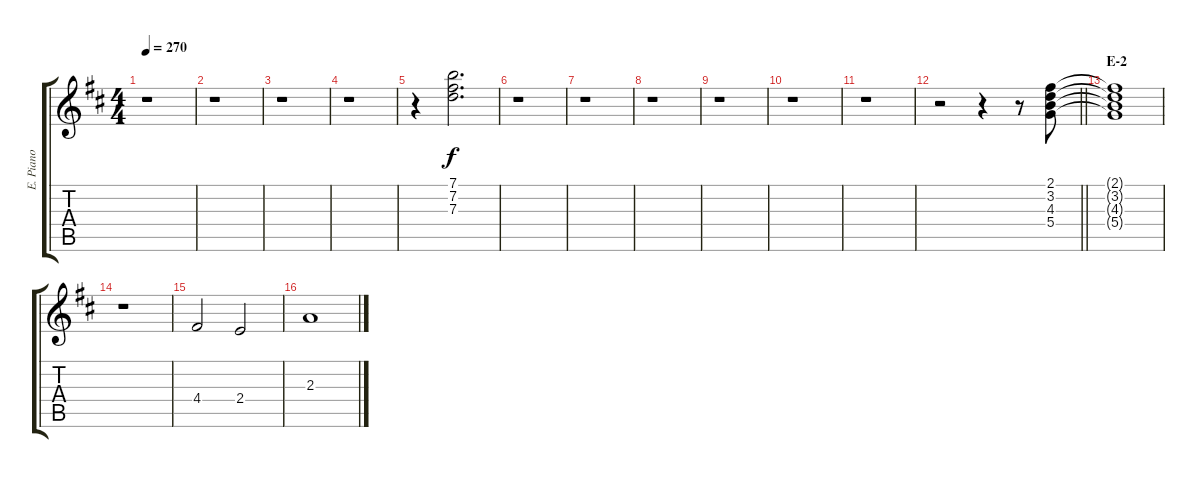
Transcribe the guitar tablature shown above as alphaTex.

\track ("E. Piano" "E. Piano") {instrument electricgrandpiano}
\staff {score tabs}
\tuning (E5 B4 G4 D4 A3 E3) {hide}
\ts (4 4)
\tempo 270
\clef g2
\ks d
r.1{dy f} |
r.1 |
r.1 |
r.1 |
r.4 (7.1 7.2 7.3).2{d} |
r.1 |
r.1 |
r.1 |
r.1 |
r.1 |
r.1 |
\barLineRight lightlight
r.2 r.4 r.8 (2.1 3.2 4.3 5.4).8 |
\section ("" "E-2")
(2.1{t} 3.2{t} 4.3{t} 5.4{t}).1 |
r.1 |
4.4.2 2.4.2 |
2.3.1
